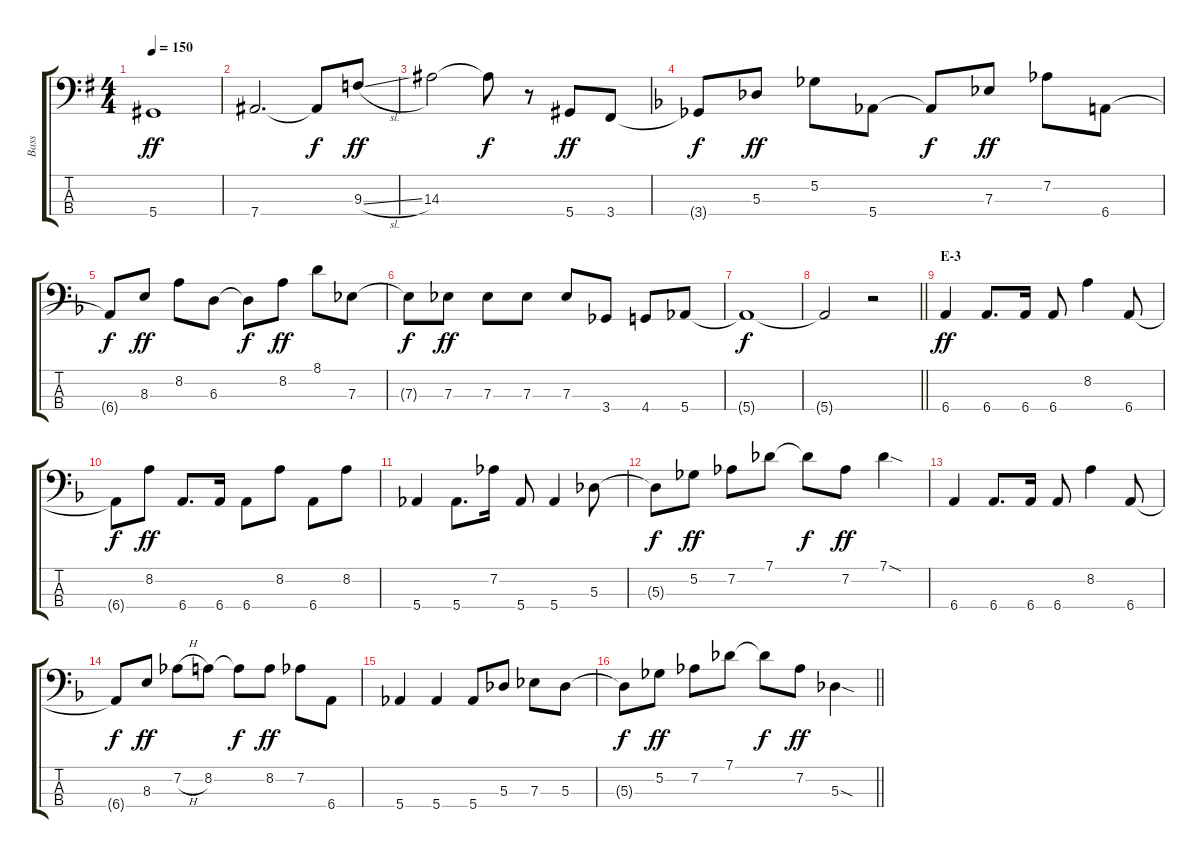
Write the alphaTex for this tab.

\track ("Bass" "Bass") {instrument electricbasspick}
\staff {score tabs}
\tuning (Gb2 Db2 Ab1 Eb1) {hide}
\ts (4 4)
\tempo 150
\clef f4
\ks g
5.4.1{dy ff} |
7.4.2{d} 7.4{t}.8{dy f} 9.3{sl}.8{dy ff} |
14.3.2 14.3{t}.8{dy f} r.8 5.4.8{dy ff} 3.4.8 |
\ks f
3.4{t}.8{dy f} 5.3.8{dy ff} 5.2.8 5.4.8 5.4{t}.8{dy f} 7.3.8{dy ff} 7.2.8 6.4.8 |
6.4{t}.8{dy f} 8.3.8{dy ff} 8.2.8 6.3.8 6.3{t}.8{dy f} 8.2.8{dy ff} 8.1.8 7.3.8 |
7.3{t}.8{dy f} 7.3.8{dy ff} 7.3.8 7.3.8 7.3.8 3.4.8 4.4.8 5.4.8 |
5.4{t}.1{dy f} |
\barLineRight lightlight
5.4{t}.2 r.2 |
\section ("" "E-3")
6.4.4{dy ff} 6.4.8{d} 6.4.16 6.4.8 8.2.4 6.4.8 |
6.4{t}.8{dy f} 8.2.8{dy ff} 6.4.8{d} 6.4.16 6.4.8 8.2.8 6.4.8 8.2.8 |
5.4.4 5.4.8{d} 7.2.16 5.4.8 5.4.4 5.3.8 |
5.3{t}.8{dy f} 5.2.8{dy ff} 7.2.8 7.1.8 7.1{t}.8{dy f} 7.2.8{dy ff} 7.1{sod}.4 |
6.4.4 6.4.8{d} 6.4.16 6.4.8 8.2.4 6.4.8 |
6.4{t}.8{dy f} 8.3.8{dy ff} 7.2{h}.8 8.2.8 8.2{t}.8{dy f} 8.2.8{dy ff} 7.2.8 6.4.8 |
5.4.4 5.4.4 5.4.8 5.3.8 7.3.8 5.3.8 |
\barLineRight lightlight
5.3{t}.8{dy f} 5.2.8{dy ff} 7.2.8 7.1.8 7.1{t}.8{dy f} 7.2.8{dy ff} 5.3{sod}.4
